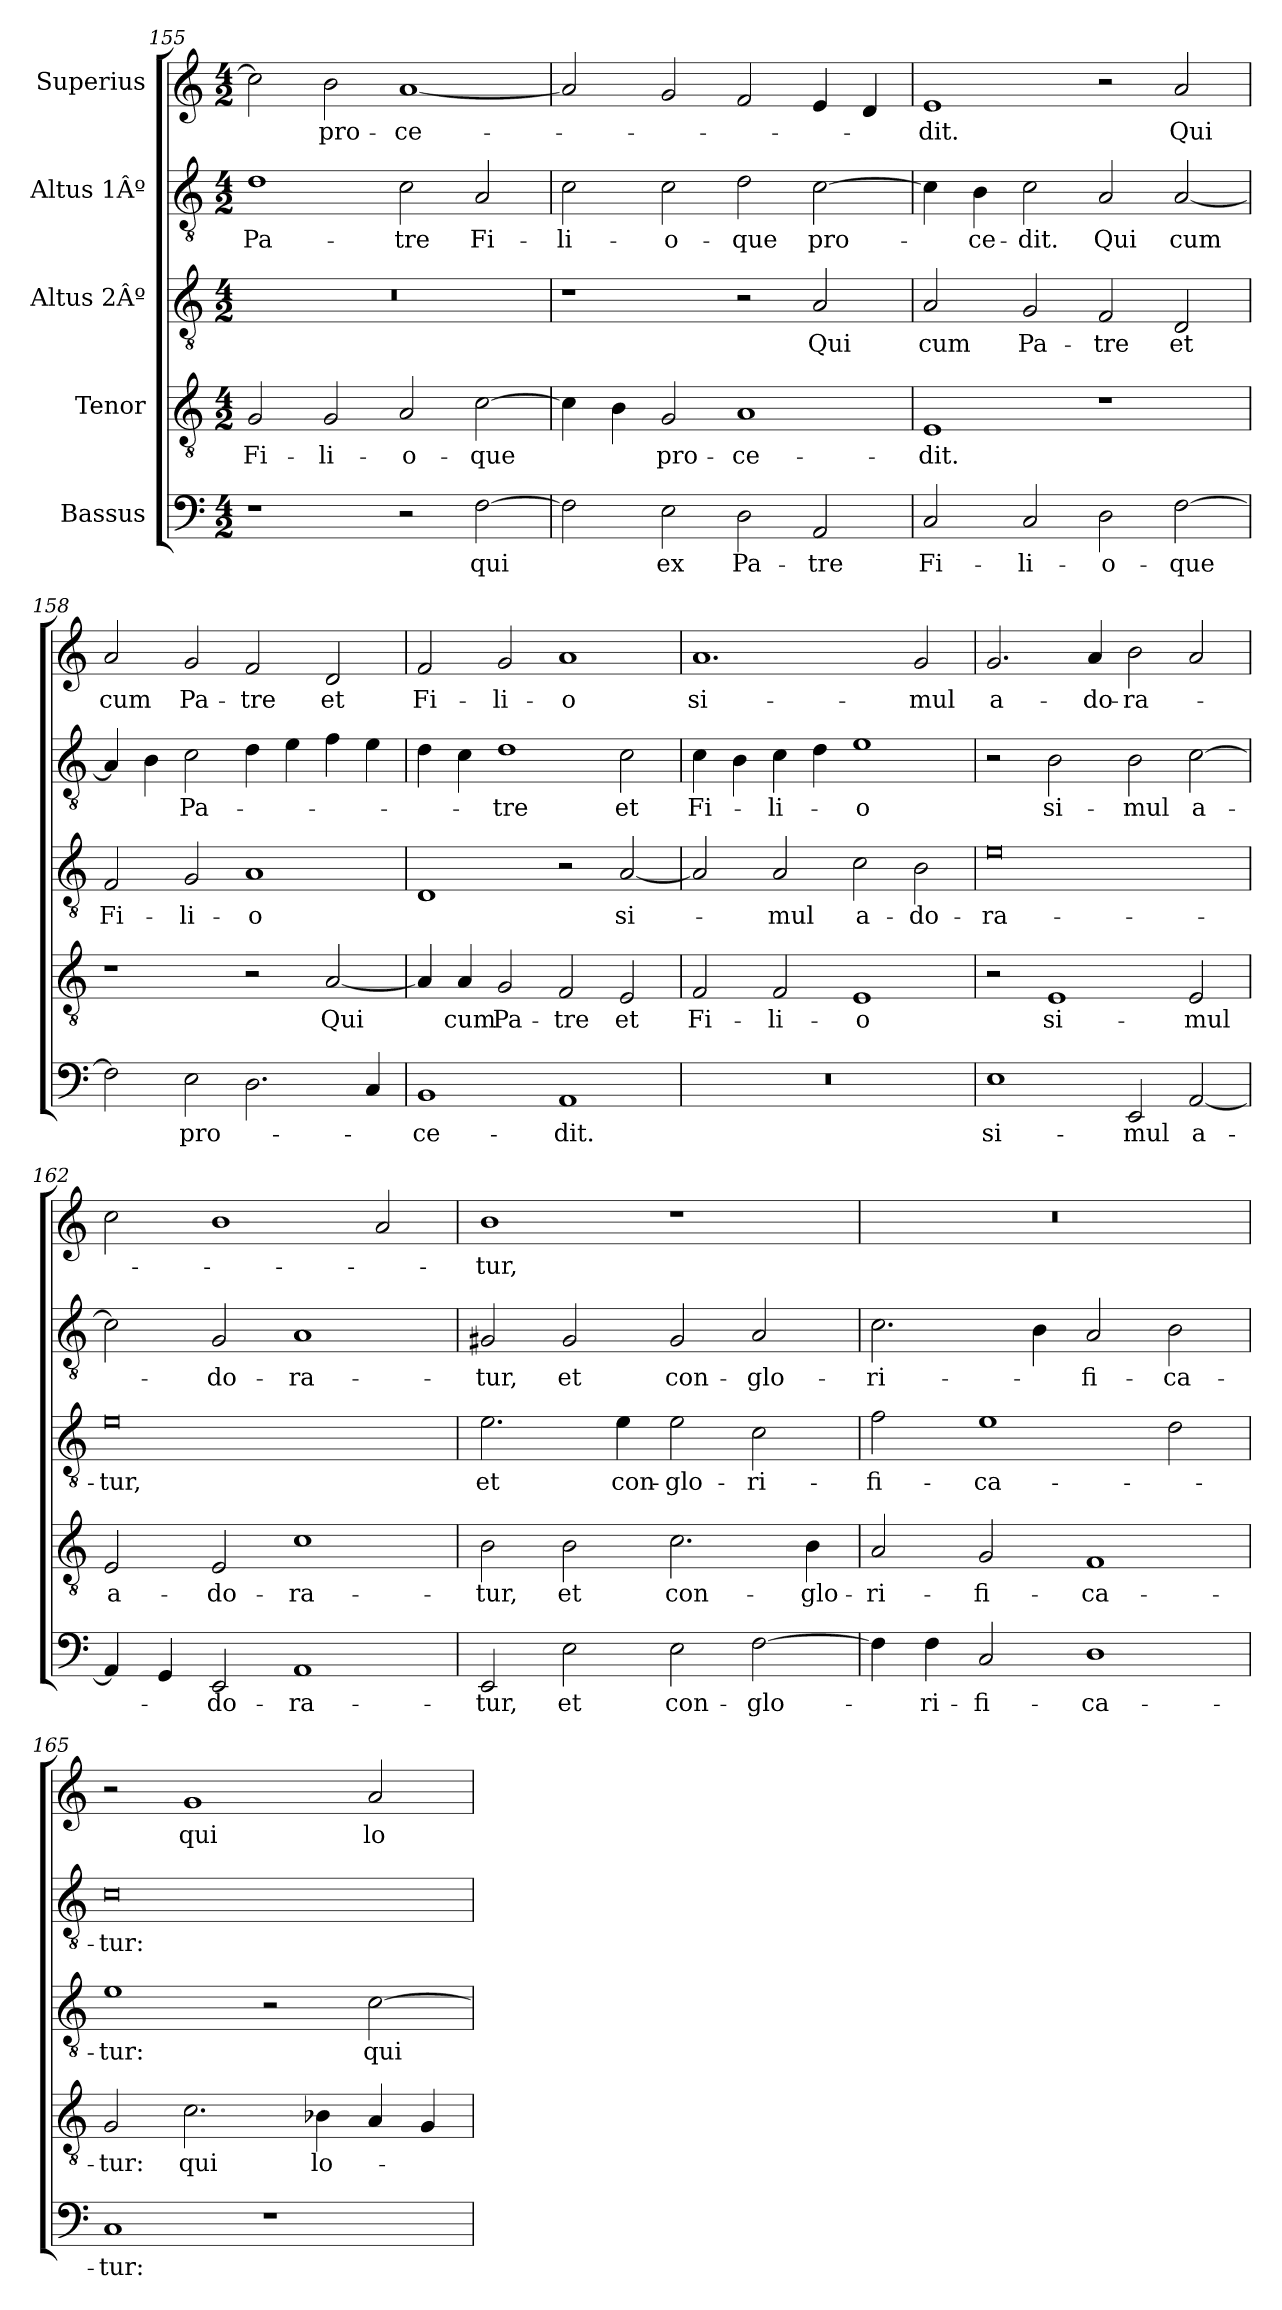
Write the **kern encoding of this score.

**kern	**text	**kern	**text	**kern	**text	**kern	**text	**kern	**text
*part5	*part5	*part4	*part4	*part3	*part3	*part2	*part2	*part1	*part1
*staff5	*staff5	*staff4	*staff4	*staff3	*staff3	*staff2	*staff2	*staff1	*staff1
*I"Bassus	*	*I"Tenor	*	*I"Altus 2Âº	*	*I"Altus 1Âº	*	*I"Superius	*
*clefF4	*	*clefGv2	*	*clefGv2	*	*clefGv2	*	*clefG2	*
*k[]	*	*k[]	*	*k[]	*	*k[]	*	*k[]	*
*M4/2	*	*M4/2	*	*M4/2	*	*M4/2	*	*M4/2	*
=155	=155	=155	=155	=155	=155	=155	=155	=155	=155
1r	.	2G/	Fi-	0r	.	1d\	Pa-	2cc\]	.
.	.	2G/	-li-	.	.	.	.	2b\	pro-
2r	.	2A/	-o-	.	.	2c\	-tre	[1a/	-ce-
[2F\	qui	[2c\	-que	.	.	2A/	Fi-	.	.
=156	=156	=156	=156	=156	=156	=156	=156	=156	=156
2F\]	.	4c\]	.	1r	.	2c\	-li-	2a/]	.
.	.	4B\	.	.	.	.	.	.	.
2E\	ex	2G/	pro-	.	.	2c\	-o-	2g/	.
2D\	Pa-	1A/	-ce-	2r	.	2d\	-que	2f/	.
2AA/	-tre	.	.	2A/	Qui	[2c\	pro-	4e/	.
.	.	.	.	.	.	.	.	4d/	.
=157	=157	=157	=157	=157	=157	=157	=157	=157	=157
2C/	Fi-	1E/	-dit.	2A/	cum	4c\]	.	1e/	-dit.
.	.	.	.	.	.	4B\	-ce-	.	.
2C/	-li-	.	.	2G/	Pa-	2c\	-dit.	.	.
2D\	-o-	1r	.	2F/	-tre	2A/	Qui	2r	.
[2F\	-que	.	.	2D/	et	[2A/	cum	2a/	Qui
=158	=158	=158	=158	=158	=158	=158	=158	=158	=158
2F\]	.	1r	.	2F/	Fi-	4A/]	.	2a/	cum
.	.	.	.	.	.	4B\	.	.	.
2E\	pro-	.	.	2G/	-li-	2c\	Pa-	2g/	Pa-
2.D\	.	2r	.	1A/	-o	4d\	.	2f/	-tre
.	.	.	.	.	.	4e\	.	.	.
.	.	[2A/	Qui	.	.	4f\	.	2d/	et
4C/	.	.	.	.	.	4e\	.	.	.
=159	=159	=159	=159	=159	=159	=159	=159	=159	=159
1BB/	-ce-	4A/]	.	1D/	.	4d\	.	2f/	Fi-
.	.	4A/	cum	.	.	4c\	.	.	.
.	.	2G/	Pa-	.	.	1d\	-tre	2g/	-li-
1AA/	-dit.	2F/	-tre	2r	.	.	.	1a/	-o
.	.	2E/	et	[2A/	si-	2c\	et	.	.
=160	=160	=160	=160	=160	=160	=160	=160	=160	=160
0r	.	2F/	Fi-	2A/]	.	4c\	Fi-	1.a/	si-
.	.	.	.	.	.	4B\	.	.	.
.	.	2F/	-li-	2A/	-mul	4c\	-li-	.	.
.	.	.	.	.	.	4d\	.	.	.
.	.	1E/	-o	2c\	a-	1e\	-o	.	.
.	.	.	.	2B\	-do-	.	.	2g/	-mul
=161	=161	=161	=161	=161	=161	=161	=161	=161	=161
1E\	si-	2r	.	0e\	-ra-	2r	.	2.g/	a-
.	.	1E/	si-	.	.	2B\	si-	.	.
.	.	.	.	.	.	.	.	4a/	-do-
2EE/	-mul	.	.	.	.	2B\	-mul	2b\	-ra-
[2AA/	a-	2E/	-mul	.	.	[2c\	a-	2a/	.
=162	=162	=162	=162	=162	=162	=162	=162	=162	=162
4AA/]	.	2E/	a-	0e\	-tur,	2c\]	.	2cc\	.
4GG/	.	.	.	.	.	.	.	.	.
2EE/	-do-	2E/	-do-	.	.	2G/	-do-	1b\	.
1AA/	-ra-	1c\	-ra-	.	.	1A/	-ra-	.	.
.	.	.	.	.	.	.	.	2a/	.
=163	=163	=163	=163	=163	=163	=163	=163	=163	=163
2EE/	-tur,	2B\	-tur,	2.e\	et	2G#X/	-tur,	1b\	-tur,
2E\	et	2B\	et	.	.	2G#/	et	.	.
.	.	.	.	4e\	con-	.	.	.	.
2E\	con-	2.c\	con-	2e\	-glo-	2G#/	con-	1r	.
[2F\	-glo-	.	.	2c\	-ri-	2A/	-glo-	.	.
.	.	4B\	-glo-	.	.	.	.	.	.
=164	=164	=164	=164	=164	=164	=164	=164	=164	=164
4F\]	.	2A/	-ri-	2f\	-fi-	2.c\	-ri-	0r	.
4F\	-ri-	.	.	.	.	.	.	.	.
2C/	-fi-	2G/	-fi-	1e\	-ca-	.	.	.	.
.	.	.	.	.	.	4B\	.	.	.
1D\	-ca-	1F/	-ca-	.	.	2A/	-fi-	.	.
.	.	.	.	2d\	.	2B\	-ca-	.	.
=165	=165	=165	=165	=165	=165	=165	=165	=165	=165
1C/	-tur:	2G/	-tur:	1e\	-tur:	0c\	-tur:	2r	.
.	.	2.c\	qui	.	.	.	.	1g/	qui
1r	.	.	.	2r	.	.	.	.	.
.	.	4B-X\	lo-	.	.	.	.	.	.
.	.	4A/	.	[2c\	qui	.	.	2a/	lo-
.	.	4G/	.	.	.	.	.	.	.
=	=	=	=	=	=	=	=	=	=
*-	*-	*-	*-	*-	*-	*-	*-	*-	*-
